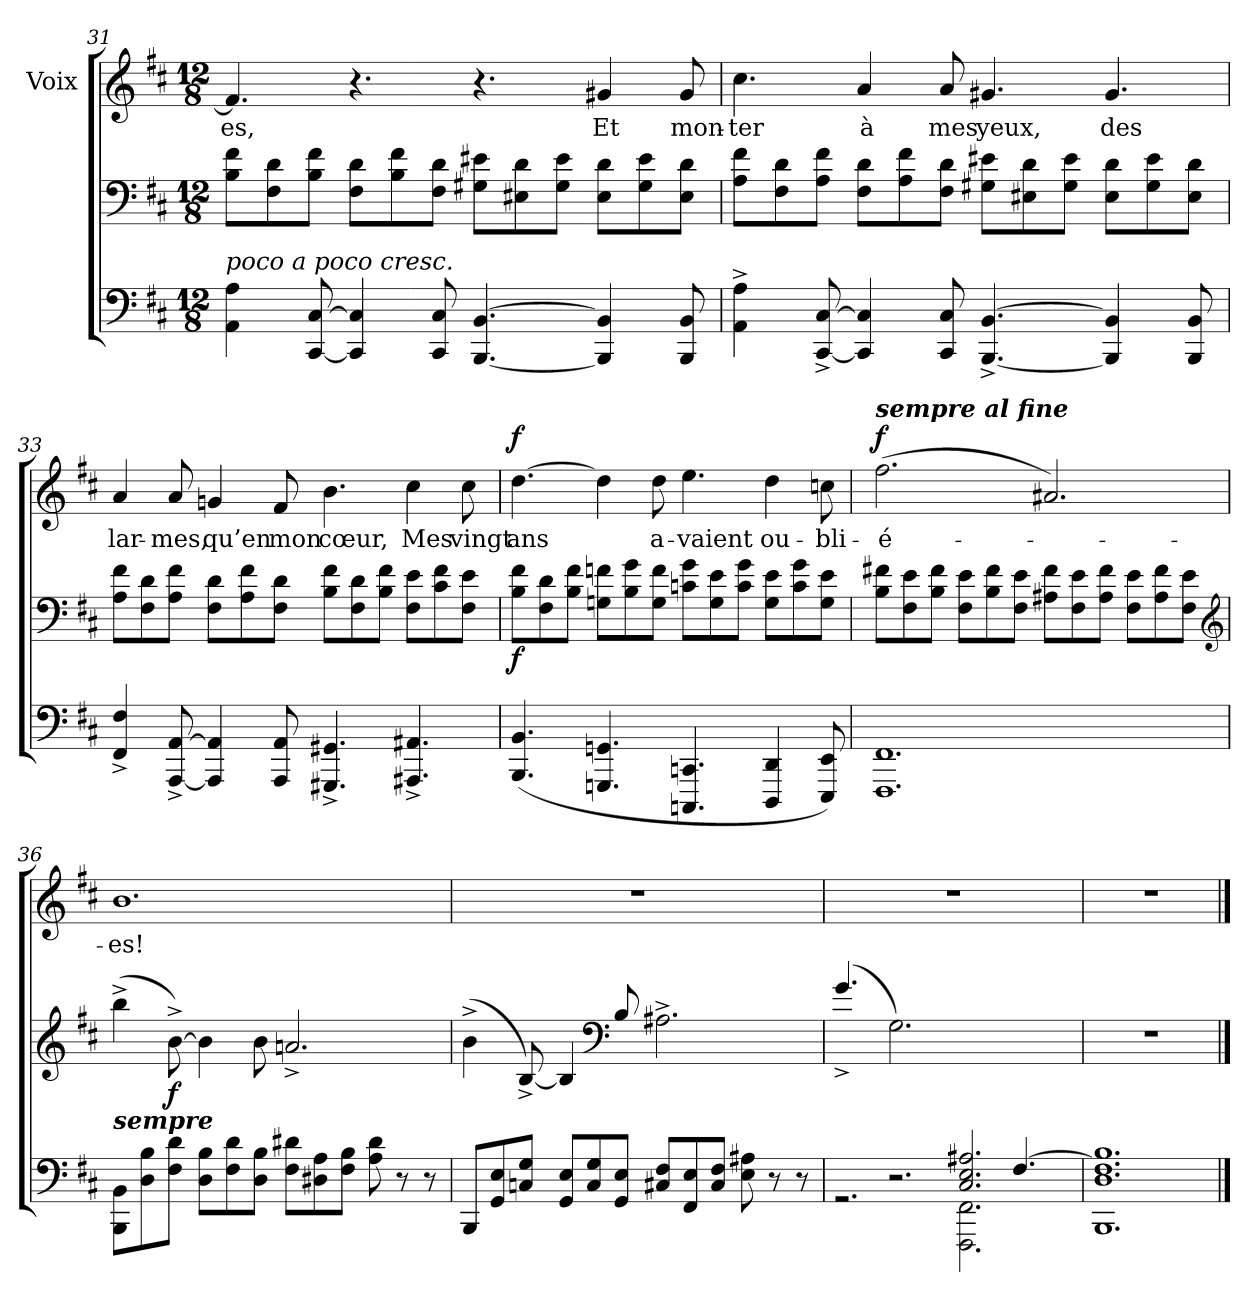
**kern	**kern	**dynam	**kern	**text	**dynam
*part2	*part2	*part2	*part1	*part1	*part1
*staff3	*staff2	*staff2/3	*staff1	*staff1	*staff1
*	*	*	*I"Voix	*	*
*clefF4	*clefF4	*	*clefG2	*	*
*k[f#c#]	*k[f#c#]	*	*k[f#c#]	*	*
*b:	*b:	*	*b:	*	*
*M12/8	*M12/8	*	*M12/8	*	*
=31	=31	=31	=31	=31	=31
!LO:TX:a:i:t=poco a poco cresc.	!	!	!	!	!
4AA\ 4A\	8B\ 8f#\L	.	4.f#/]	-es,	.
.	8F#\ 8d\	.	.	.	.
[8CC#/ [8C#/	8B\ 8f#\J	.	.	.	.
4CC#]/ 4C#]/	8F#\ 8d\L	.	4.r	.	.
.	8B\ 8f#\	.	.	.	.
8CC#/ 8C#/	8F#\ 8d\J	.	.	.	.
[4.BBB/ [4.BB/	8G#X\ 8e#X\L	.	4.r	.	.
.	8E#X\ 8d\	.	.	.	.
.	8G#\ 8e#\J	.	.	.	.
!	!	!	!	!	!LO:DY:a
4BBB]/ 4BB]/	8E#\ 8d\L	.	4g#X/	Et	cresc.
.	8G#\ 8e#\	.	.	.	.
8BBB/ 8BB/	8E#\ 8d\J	.	8g#/	mon-	.
!!LO:LB:g=z
=32	=32	=32	=32	=32	=32
4AA^\ 4A^\	8A\ 8f#\L	.	4.cc#\	-ter	.
.	8F#\ 8d\	.	.	.	.
[8CC#^/ [8C#^/	8A\ 8f#\J	.	.	.	.
4CC#]/ 4C#]/	8F#\ 8d\L	.	4a/	à	.
.	8A\ 8f#\	.	.	.	.
8CC#/ 8C#/	8F#\ 8d\J	.	8a/	mes	.
[4.BBB^/ [4.BB^/	8G#X\ 8e#X\L	.	4.g#X/	yeux,	.
.	8E#X\ 8d\	.	.	.	.
.	8G#\ 8e#\J	.	.	.	.
4BBB]/ 4BB]/	8E#\ 8d\L	.	4.g#/	des	.
.	8G#\ 8e#\	.	.	.	.
8BBB/ 8BB/	8E#\ 8d\J	.	.	.	.
!!LO:LB:g=z
=33	=33	=33	=33	=33	=33
4FF#^/ 4F#^/	8A\ 8f#\L	.	4a/	lar-	.
.	8F#\ 8d\	.	.	.	.
[8AAA^/ [8AA^/	8A\ 8f#\J	.	8a/	-mes,	.
4AAA]/ 4AA]/	8F#\ 8d\L	.	4gn/	qu’en	.
.	8A\ 8f#\	.	.	.	.
8AAA/ 8AA/	8F#\ 8d\J	.	8f#/	mon	.
4.GGG#X^/ 4.GG#X^/	8B\ 8f#\L	.	4.b\	cœur,	.
.	8F#\ 8d\	.	.	.	.
.	8B\ 8f#\J	.	.	.	.
4.AAA#X^/ 4.AA#X^/	8F#\ 8e\L	.	4cc#\	Mes	.
.	8c#\ 8f#\	.	.	.	.
.	8F#\ 8e\J	.	8cc#\	vingt	.
=34	=34	=34	=34	=34	=34
!	!	!LO:DY:b	!	!	!LO:DY:a
(<4.BBB/ 4.BB/	8B\ 8f#\L	f	[4.dd\	ans	f
.	8F#\ 8d\	.	.	.	.
.	8B\ 8f#\J	.	.	.	.
4.GGGn/ 4.GGn/	8Gn\ 8fn\L	.	4dd\]	.	.
.	8B\ 8g\	.	.	.	.
.	8G\ 8f\J	.	8dd\	a-	.
4.CCCn/ 4.CCn/	8cn\ 8g\L	.	4.ee\	-vaient	.
.	8G\ 8e\	.	.	.	.
.	8c\ 8g\J	.	.	.	.
4DDD/ 4DD/	8G\ 8e\L	.	4dd\	ou-	.
.	8c\ 8g\	.	.	.	.
8EEE/ 8EE/)	8G\ 8e\J	.	8ccn\	-bli-	.
!!LO:PB:g=z
=35	=35	=35	=35	=35	=35
!	!	!	!LO:TX:a:Bi:t=sempre al fine	!	!
!	!	!	!	!	!LO:DY:a
1.FFF# 1.FF#	8B\ 8f#X\L	.	(>2.ff#\	-é-	f
.	8F#\ 8e\	.	.	.	.
.	8B\ 8f#\J	.	.	.	.
.	8F#\ 8e\L	.	.	.	.
.	8B\ 8f#\	.	.	.	.
.	8F#\ 8e\J	.	.	.	.
.	8A#X\ 8f#\L	.	2.a#X/)	.	.
.	8F#\ 8e\	.	.	.	.
.	8A#\ 8f#\J	.	.	.	.
.	8F#\ 8e\L	.	.	.	.
.	8A#\ 8f#\	.	.	.	.
.	8F#\ 8e\J	.	.	.	.
*	*clefG2	*	*	*	*
!!LO:LB:g=z
=36	=36	=36	=36	=36	=36
!	!LO:TX:b:Bi:t=sempre	!	!	!	!
8BBB\ 8BB\L	(>4bb^\	.	1.b	-es!	.
8D\ 8B\	.	.	.	.	.
!	!	!LO:DY:b	!	!	!
8F#\ 8d\J	[8b^\)	f	.	.	.
8D\ 8B\L	4b\]	.	.	.	.
8F#\ 8d\	.	.	.	.	.
8D\ 8B\J	8b\	.	.	.	.
8F#\ 8d#X\L	2.an^/	.	.	.	.
8D#X\ 8A\	.	.	.	.	.
8F#\ 8B\J	.	.	.	.	.
8A\ 8d#\	.	.	.	.	.
8r	.	.	.	.	.
8r	.	.	.	.	.
=37	=37	=37	=37	=37	=37
8BBB/L	(>4b^\	.	1.r	.	.
8GG/ 8E/	.	.	.	.	.
8Cn/ 8G/J	[8B^/)	.	.	.	.
8GG/ 8E/L	4B/]	.	.	.	.
8C/ 8G/	.	.	.	.	.
*	*clefF4	*	*	*	*
8GG/ 8E/J	8B/	.	.	.	.
8C#X/ 8F#/L	2.A#X^\	.	.	.	.
8FF#/ 8E/	.	.	.	.	.
8C#/ 8F#/J	.	.	.	.	.
8E\ 8A#X\	.	.	.	.	.
8r	.	.	.	.	.
8r	.	.	.	.	.
=38	=38	=38	=38	=38	=38
*^	*	*	*	*	*
*	*^	*	*	*	*	*
!	!	!	!	!LO:DY:b	!	!	!
4.ryy	2.rGG	2ryy	(>4.g^/	dimin.	1.r	.	.
2.r	.	.	2.G\)	.	.	.	.
.	.	4ryy	.	.	.	.	.
.	2.C#/ 2.E/ 2.A#X/	2.FFF#\ 2.FF#\	.	.	.	.	.
[4.F#/	.	.	4ryy	.	.	.	.
.	.	.	8ryy	.	.	.	.
*v	*v	*v	*	*	*	*	*
=39	=39	=39	=39	=39	=39
1.BBB 1.D 1.F#] 1.B	1.r	.	1.r	.	.
==	==	==	==	==	==
*-	*-	*-	*-	*-	*-
